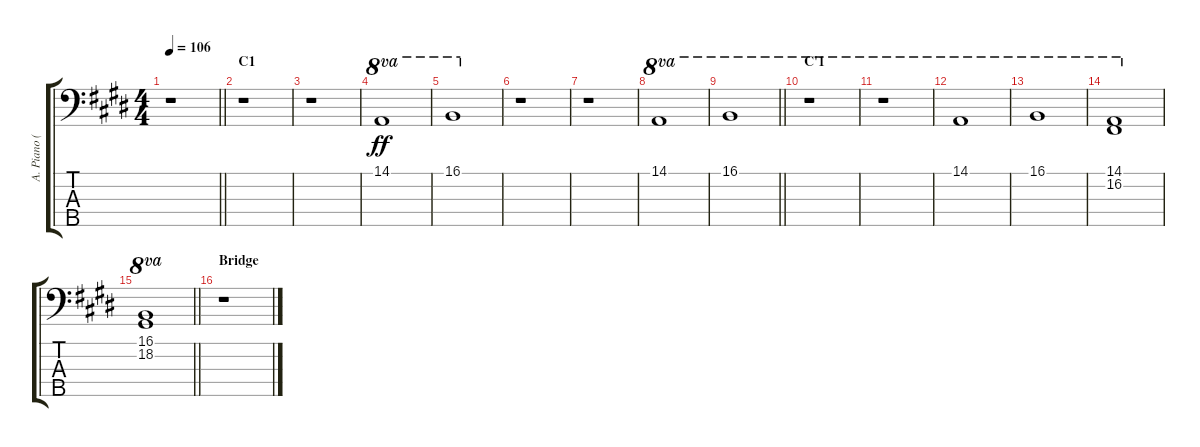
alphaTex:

\track ("A. Piano (Left Hand)" "A. Piano (") {instrument acousticgrandpiano}
\staff {score tabs}
\tuning (G2 D2 A1 E1 B0) {hide}
\ts (4 4)
\tempo 106
\clef f4
\barLineRight lightlight
\ks e
r.1{dy ff} |
\section ("" "C1")
r.1 |
r.1 |
14.1.1{ot 8va} |
16.1.1{ot 8va} |
r.1 |
r.1 |
14.1.1{ot 8va} |
\barLineRight lightlight
16.1.1{ot 8va} |
\section ("" "C'1")
r.1{ot 8va} |
r.1{ot 8va} |
14.1.1{ot 8va} |
16.1.1{ot 8va} |
(14.1 16.2).1{ot 8va} |
\barLineRight lightlight
(16.1 18.2).1{ot 8va} |
\section ("" "Bridge")
r.1
